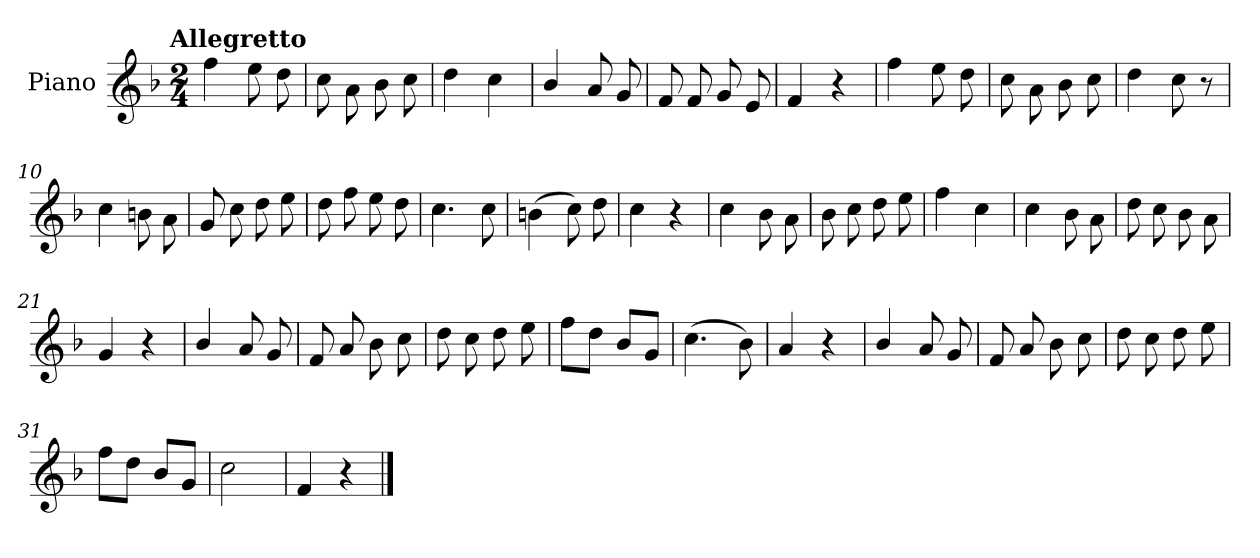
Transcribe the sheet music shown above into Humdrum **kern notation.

**kern
*part1
*staff1
*I"Piano
*I'Pno.
*clefG2
*k[b-]
!!LO:TX:omd:t=Allegretto
*M2/4
*MM116
=1
4ff\
8ee\
8dd\
=2
8cc\
8a\
8b-\
8cc\
=3
4dd\
4cc\
=4
4b-/
8a/
8g/
=5
8f/
8f/
8g/
8e/
=6
4f/
4r
=7
4ff\
8ee\
8dd\
!!LO:LB:g=z
=8
8cc\
8a\
8b-\
8cc\
=9
4dd\
8cc\
8r
=10
4cc\
8bn\
8a\
=11
8g/
8cc\
8dd\
8ee\
=12
8dd\
8ff\
8ee\
8dd\
=13
4.cc\
8cc\
=14
(>4bn\
8cc\)
8dd\
!!LO:LB:g=z
=15
4cc\
4r
=16
4cc\
8b-\
8a\
=17
8b-\
8cc\
8dd\
8ee\
=18
4ff\
4cc\
=19
4cc\
8b-\
8a\
=20
8dd\
8cc\
8b-\
8a\
=21
4g/
4r
!!LO:LB:g=z
=22
4b-/
8a/
8g/
=23
8f/
8a/
8b-\
8cc\
=24
8dd\
8cc\
8dd\
8ee\
=25
8ff\L
8dd\J
8b-/L
8g/J
=26
(>4.cc\
8b-\)
=27
4a/
4r
!!LO:LB:g=z
=28
4b-/
8a/
8g/
=29
8f/
8a/
8b-\
8cc\
=30
8dd\
8cc\
8dd\
8ee\
=31
8ff\L
8dd\J
8b-/L
8g/J
=32
2cc\
=33
4f/
4r
==
*-
